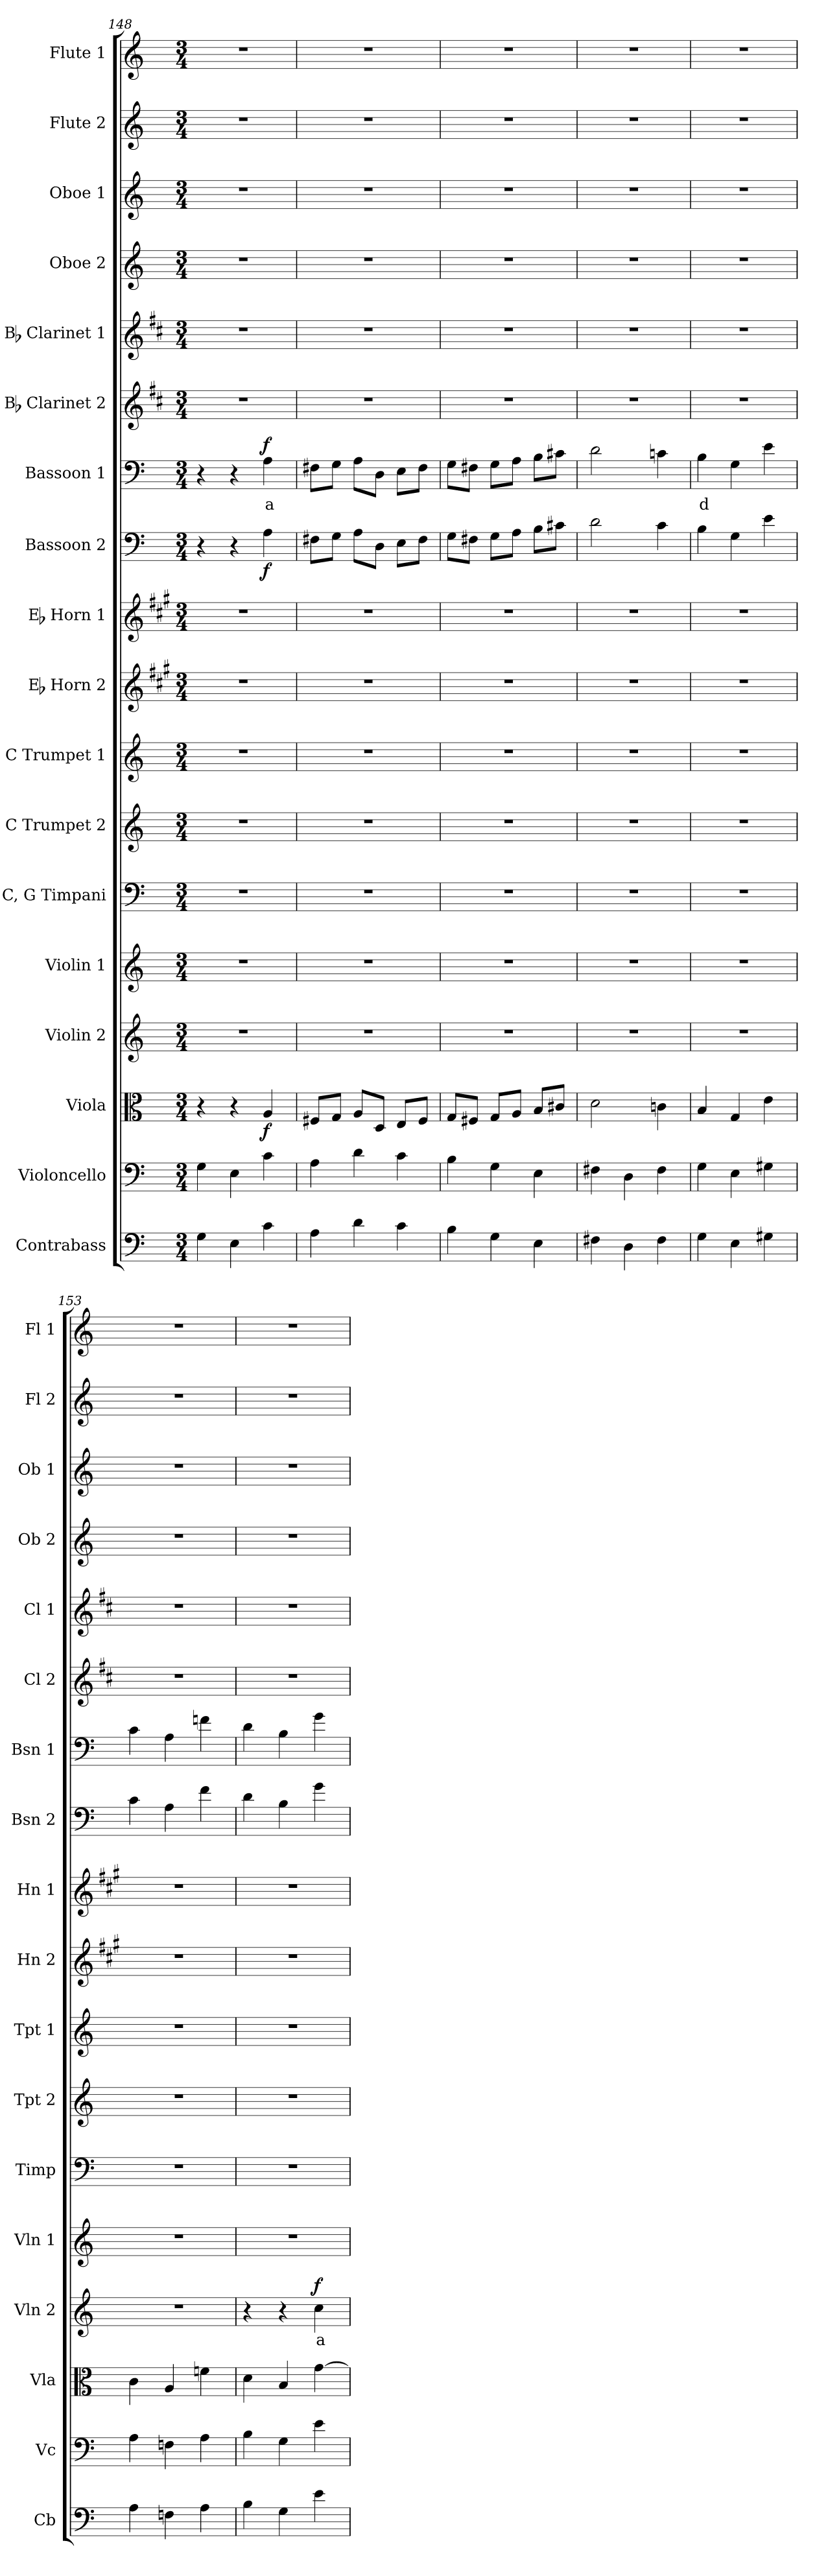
**kern	**kern	**kern	**dynam	**kern	**text	**dynam	**kern	**kern	**kern	**kern	**kern	**kern	**kern	**dynam	**kern	**text	**dynam	**kern	**kern	**kern	**kern	**kern	**kern
*part18	*part17	*part16	*part16	*part15	*part15	*part15	*part14	*part13	*part12	*part11	*part10	*part9	*part8	*part8	*part7	*part7	*part7	*part6	*part5	*part4	*part3	*part2	*part1
*staff18	*staff17	*staff16	*staff16	*staff15	*staff15	*staff15	*staff14	*staff13	*staff12	*staff11	*staff10	*staff9	*staff8	*staff8	*staff7	*staff7	*staff7	*staff6	*staff5	*staff4	*staff3	*staff2	*staff1
*I"Contrabass	*I"Violoncello	*I"Viola	*	*I"Violin 2	*	*	*I"Violin 1	*I"C, G Timpani	*I"C Trumpet 2	*I"C Trumpet 1	*I"Eb Horn 2	*I"Eb Horn 1	*I"Bassoon 2	*	*I"Bassoon 1	*	*	*I"Bb Clarinet 2	*I"Bb Clarinet 1	*I"Oboe 2	*I"Oboe 1	*I"Flute 2	*I"Flute 1
*I'Cb	*I'Vc	*I'Vla	*	*I'Vln 2	*	*	*I'Vln 1	*I'Timp	*I'Tpt 2	*I'Tpt 1	*I'Hn 2	*I'Hn 1	*I'Bsn 2	*	*I'Bsn 1	*	*	*I'Cl 2	*I'Cl 1	*I'Ob 2	*I'Ob 1	*I'Fl 2	*I'Fl 1
*clefF4	*clefF4	*clefC3	*	*clefG2	*	*	*clefG2	*clefF4	*clefG2	*clefG2	*clefG2	*clefG2	*clefF4	*	*clefF4	*	*	*clefG2	*clefG2	*clefG2	*clefG2	*clefG2	*clefG2
*ITrd7c12	*	*	*	*	*	*	*	*	*	*	*ITrd5c9	*ITrd5c9	*	*	*	*	*	*ITrd1c2	*ITrd1c2	*	*	*	*
*k[]	*k[]	*k[]	*	*k[]	*	*	*k[]	*k[]	*k[]	*k[]	*k[]	*k[]	*k[]	*	*k[]	*	*	*k[]	*k[]	*k[]	*k[]	*k[]	*k[]
*M3/4	*M3/4	*M3/4	*	*M3/4	*	*	*M3/4	*M3/4	*M3/4	*M3/4	*M3/4	*M3/4	*M3/4	*	*M3/4	*	*	*M3/4	*M3/4	*M3/4	*M3/4	*M3/4	*M3/4
=148	=148	=148	=148	=148	=148	=148	=148	=148	=148	=148	=148	=148	=148	=148	=148	=148	=148	=148	=148	=148	=148	=148	=148
4GG\	4G\	4r	.	2.r	.	.	2.r	2.r	2.r	2.r	2.r	2.r	4r	.	4r	.	.	2.r	2.r	2.r	2.r	2.r	2.r
4EE\	4E\	4r	.	.	.	.	.	.	.	.	.	.	4r	.	4r	.	.	.	.	.	.	.	.
!	!	!	!LO:DY:b	!	!	!	!	!	!	!	!	!	!	!LO:DY:b	!	!LO:LY:b:color=#FF0000	!LO:DY:b	!	!	!	!	!	!
4C\	4c\	4A/	f	.	.	.	.	.	.	.	.	.	4A\	f	4A\	a	f	.	.	.	.	.	.
=149	=149	=149	=149	=149	=149	=149	=149	=149	=149	=149	=149	=149	=149	=149	=149	=149	=149	=149	=149	=149	=149	=149	=149
4AA\	4A\	8F#X/L	.	2.r	.	.	2.r	2.r	2.r	2.r	2.r	2.r	8F#X\L	.	8F#X\L	.	.	2.r	2.r	2.r	2.r	2.r	2.r
.	.	8G/J	.	.	.	.	.	.	.	.	.	.	8G\J	.	8G\J	.	.	.	.	.	.	.	.
4D\	4d\	8A/L	.	.	.	.	.	.	.	.	.	.	8A\L	.	8A\L	.	.	.	.	.	.	.	.
.	.	8D/J	.	.	.	.	.	.	.	.	.	.	8D\J	.	8D\J	.	.	.	.	.	.	.	.
4C\	4c\	8E/L	.	.	.	.	.	.	.	.	.	.	8E\L	.	8E\L	.	.	.	.	.	.	.	.
.	.	8F#/J	.	.	.	.	.	.	.	.	.	.	8F#\J	.	8F#\J	.	.	.	.	.	.	.	.
=150	=150	=150	=150	=150	=150	=150	=150	=150	=150	=150	=150	=150	=150	=150	=150	=150	=150	=150	=150	=150	=150	=150	=150
4BB\	4B\	8G/L	.	2.r	.	.	2.r	2.r	2.r	2.r	2.r	2.r	8G\L	.	8G\L	.	.	2.r	2.r	2.r	2.r	2.r	2.r
.	.	8F#X/J	.	.	.	.	.	.	.	.	.	.	8F#X\J	.	8F#X\J	.	.	.	.	.	.	.	.
4GG\	4G\	8G/L	.	.	.	.	.	.	.	.	.	.	8G\L	.	8G\L	.	.	.	.	.	.	.	.
.	.	8A/J	.	.	.	.	.	.	.	.	.	.	8A\J	.	8A\J	.	.	.	.	.	.	.	.
4EE\	4E\	8B/L	.	.	.	.	.	.	.	.	.	.	8B\L	.	8B\L	.	.	.	.	.	.	.	.
.	.	8c#X/J	.	.	.	.	.	.	.	.	.	.	8c#X\J	.	8c#X\J	.	.	.	.	.	.	.	.
=151	=151	=151	=151	=151	=151	=151	=151	=151	=151	=151	=151	=151	=151	=151	=151	=151	=151	=151	=151	=151	=151	=151	=151
4FF#X\	4F#X\	2d\	.	2.r	.	.	2.r	2.r	2.r	2.r	2.r	2.r	2d\	.	2d\	.	.	2.r	2.r	2.r	2.r	2.r	2.r
4DD\	4D\	.	.	.	.	.	.	.	.	.	.	.	.	.	.	.	.	.	.	.	.	.	.
4FF#\	4F#\	4cn\	.	.	.	.	.	.	.	.	.	.	4c\	.	4cn\	.	.	.	.	.	.	.	.
=152	=152	=152	=152	=152	=152	=152	=152	=152	=152	=152	=152	=152	=152	=152	=152	=152	=152	=152	=152	=152	=152	=152	=152
!	!	!	!	!	!	!	!	!	!	!	!	!	!	!	!	!LO:LY:b:color=#FF0000	!	!	!	!	!	!	!
4GG\	4G\	4B/	.	2.r	.	.	2.r	2.r	2.r	2.r	2.r	2.r	4B\	.	4B\	d	.	2.r	2.r	2.r	2.r	2.r	2.r
4EE\	4E\	4G/	.	.	.	.	.	.	.	.	.	.	4G\	.	4G\	.	.	.	.	.	.	.	.
4GG#X\	4G#X\	4e\	.	.	.	.	.	.	.	.	.	.	4e\	.	4e\	.	.	.	.	.	.	.	.
=153	=153	=153	=153	=153	=153	=153	=153	=153	=153	=153	=153	=153	=153	=153	=153	=153	=153	=153	=153	=153	=153	=153	=153
4AA\	4A\	4c\	.	2.r	.	.	2.r	2.r	2.r	2.r	2.r	2.r	4c\	.	4c\	.	.	2.r	2.r	2.r	2.r	2.r	2.r
4FFn\	4Fn\	4A/	.	.	.	.	.	.	.	.	.	.	4A\	.	4A\	.	.	.	.	.	.	.	.
4AA\	4A\	4fn\	.	.	.	.	.	.	.	.	.	.	4f\	.	4fn\	.	.	.	.	.	.	.	.
=154	=154	=154	=154	=154	=154	=154	=154	=154	=154	=154	=154	=154	=154	=154	=154	=154	=154	=154	=154	=154	=154	=154	=154
4BB\	4B\	4d\	.	4r	.	.	2.r	2.r	2.r	2.r	2.r	2.r	4d\	.	4d\	.	.	2.r	2.r	2.r	2.r	2.r	2.r
4GG\	4G\	4B/	.	4r	.	.	.	.	.	.	.	.	4B\	.	4B\	.	.	.	.	.	.	.	.
!	!	!	!	!	!LO:LY:b:color=#FF0000	!LO:DY:b	!	!	!	!	!	!	!	!	!	!	!	!	!	!	!	!	!
4E\	4e\	[4g\	.	4cc\	a	f	.	.	.	.	.	.	4g\	.	4g\	.	.	.	.	.	.	.	.
=	=	=	=	=	=	=	=	=	=	=	=	=	=	=	=	=	=	=	=	=	=	=	=
*-	*-	*-	*-	*-	*-	*-	*-	*-	*-	*-	*-	*-	*-	*-	*-	*-	*-	*-	*-	*-	*-	*-	*-
